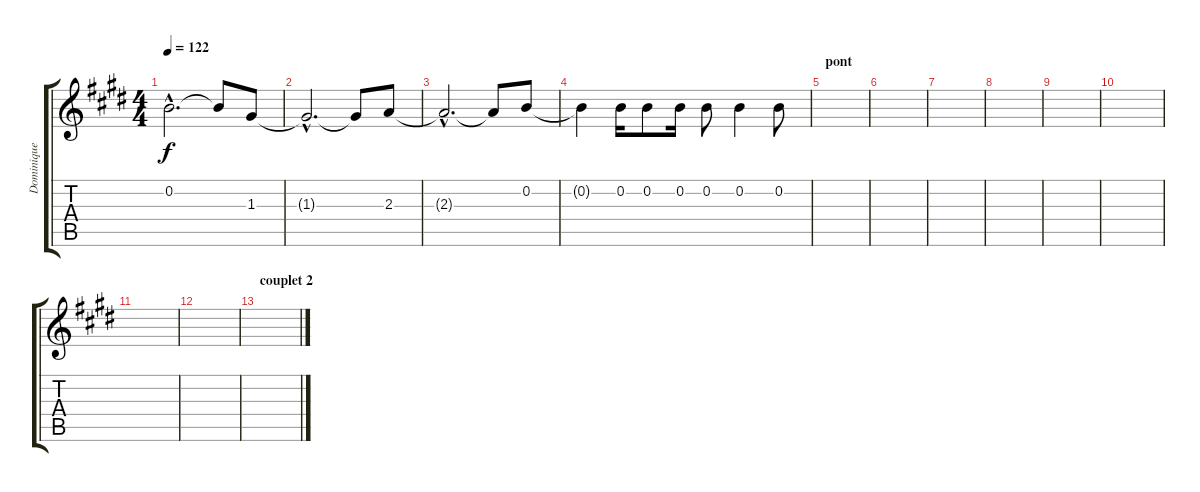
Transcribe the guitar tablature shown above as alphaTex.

\track ("Dominique Nicolas (guitare mélodique)" "Dominique ") {instrument distortionguitar}
\staff {score tabs}
\tuning (E4 B3 G3 D3 A2 E2) {hide}
\ts (4 4)
\tempo 122
\clef g2
\ks e
0.2{hac t}.2{d dy f} 0.2{t}.8 1.3.8 |
1.3{hac t}.2{d} 1.3{t}.8 2.3.8 |
2.3{hac t}.2{d} 2.3{t}.8 0.2.8 |
0.2{t}.4 0.2.16 0.2.8 0.2.16 0.2.8 0.2.4 0.2.8 |
\section ("" "pont")
|
|
|
|
|
|
|
|
\section ("" "couplet 2")
